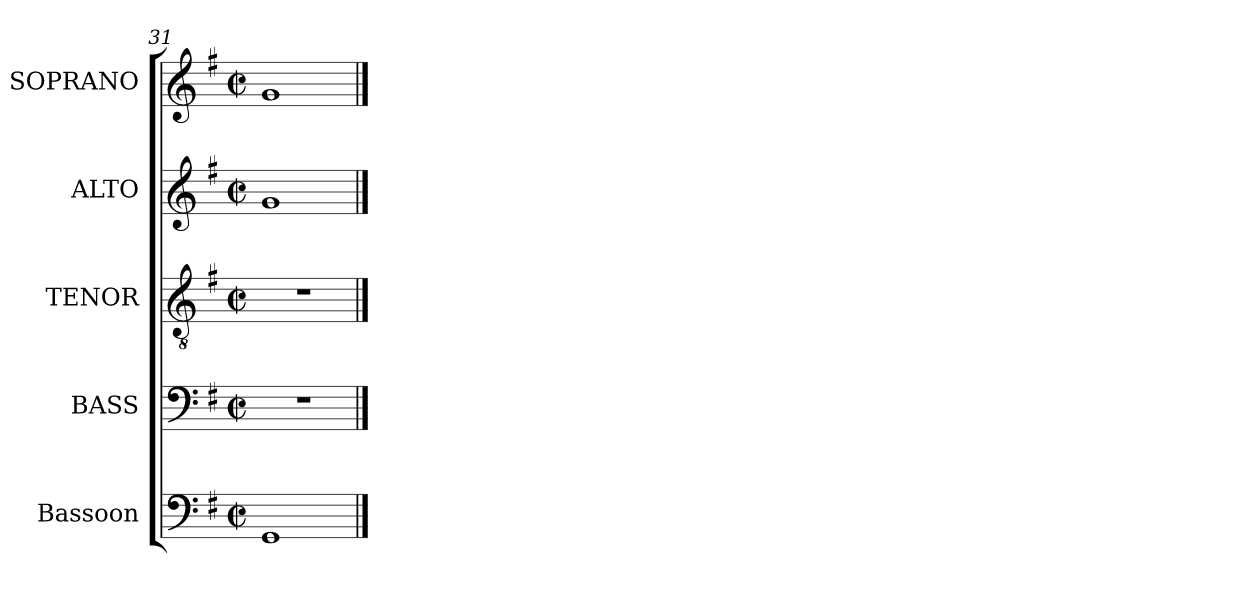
**kern	**kern	**kern	**kern	**kern
*part5	*part4	*part3	*part2	*part1
*staff5	*staff4	*staff3	*staff2	*staff1
*I"Bassoon	*I"BASS	*I"TENOR	*I"ALTO	*I"SOPRANO
*I'Bsn.	*I'B.	*I'T.	*I'A.	*I'S.
*clefF4	*clefF4	*clefGv2	*clefG2	*clefG2
*	*	*ITrd7c12	*	*
*k[f#]	*k[f#]	*k[f#]	*k[f#]	*k[f#]
*G:	*G:	*G:	*G:	*G:
*M2/2	*M2/2	*M2/2	*M2/2	*M2/2
*met(c|)	*met(c|)	*met(c|)	*met(c|)	*met(c|)
=31	=31	=31	=31	=31
1GGi	1r	1r	1gi	1gi
==	==	==	==	==
*-	*-	*-	*-	*-
